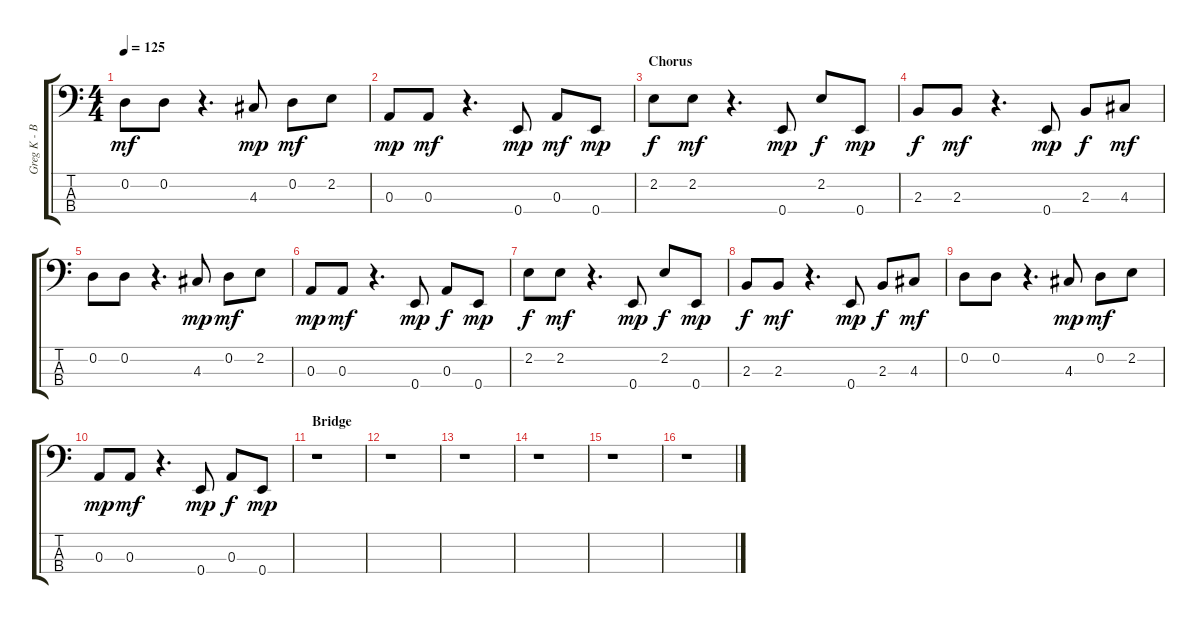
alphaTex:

\track ("Greg K - Bass" "Greg K - B") {instrument electricbasspick}
\staff {score tabs}
\tuning (G2 D2 A1 E1) {hide}
\ts (4 4)
\tempo 125
\clef f4
\ks c
0.2.8{dy mf} 0.2.8 r.4{d} 4.3.8{dy mp} 0.2.8{dy mf} 2.2.8 |
0.3.8{dy mp} 0.3.8{dy mf} r.4{d} 0.4.8{dy mp} 0.3.8{dy mf} 0.4.8{dy mp} |
\section ("" "Chorus")
2.2.8{dy f} 2.2.8{dy mf} r.4{d} 0.4.8{dy mp} 2.2.8{dy f} 0.4.8{dy mp} |
2.3.8{dy f} 2.3.8{dy mf} r.4{d} 0.4.8{dy mp} 2.3.8{dy f} 4.3.8{dy mf} |
0.2.8 0.2.8 r.4{d} 4.3.8{dy mp} 0.2.8{dy mf} 2.2.8 |
0.3.8{dy mp} 0.3.8{dy mf} r.4{d} 0.4.8{dy mp} 0.3.8{dy f} 0.4.8{dy mp} |
2.2.8{dy f} 2.2.8{dy mf} r.4{d} 0.4.8{dy mp} 2.2.8{dy f} 0.4.8{dy mp} |
2.3.8{dy f} 2.3.8{dy mf} r.4{d} 0.4.8{dy mp} 2.3.8{dy f} 4.3.8{dy mf} |
0.2.8 0.2.8 r.4{d} 4.3.8{dy mp} 0.2.8{dy mf} 2.2.8 |
0.3.8{dy mp} 0.3.8{dy mf} r.4{d} 0.4.8{dy mp} 0.3.8{dy f} 0.4.8{dy mp} |
\section ("" "Bridge")
r.1 |
r.1 |
r.1 |
r.1 |
r.1 |
r.1
